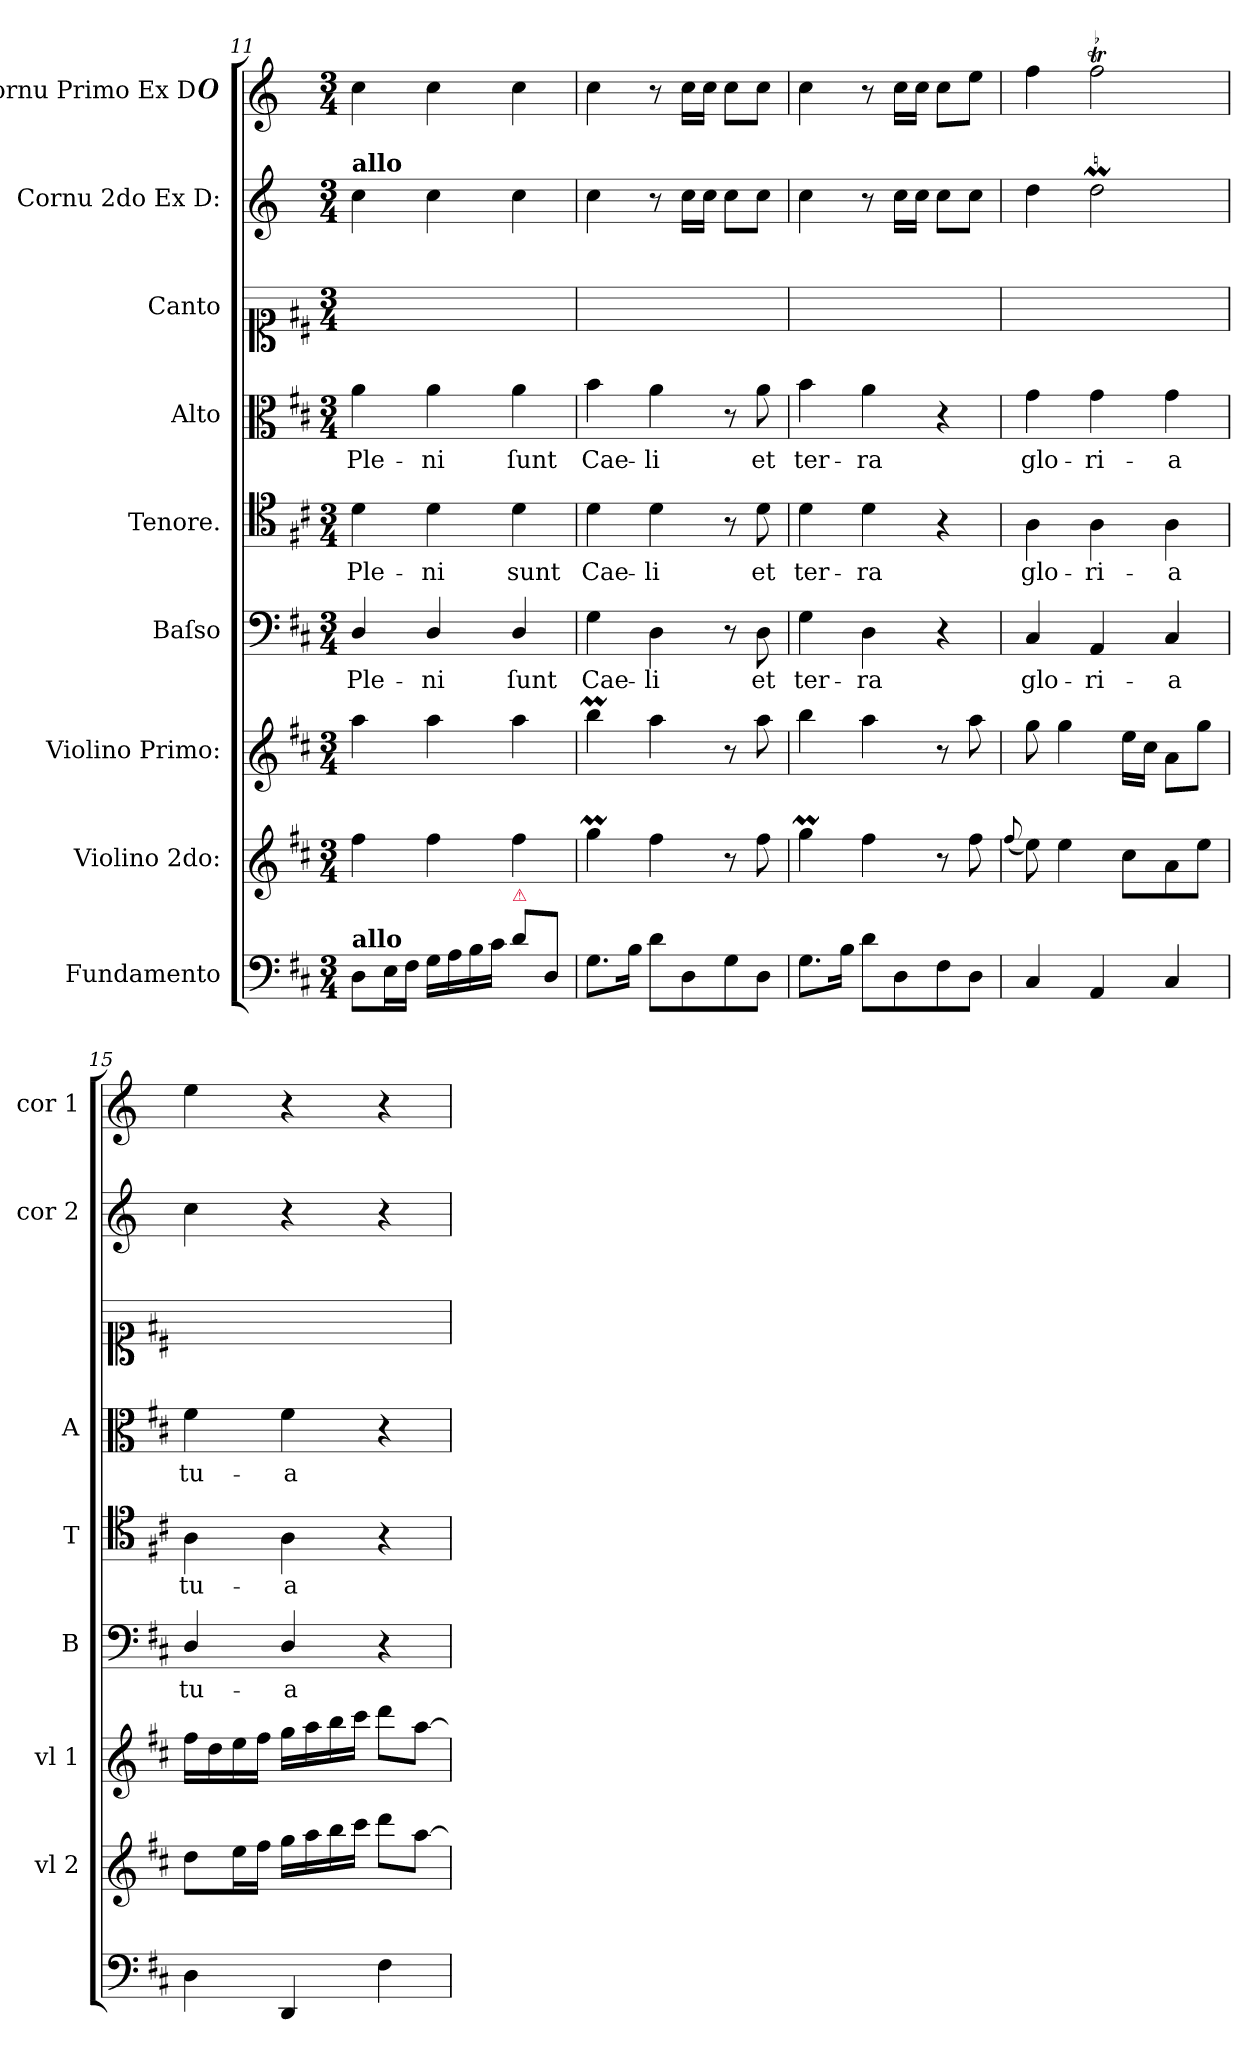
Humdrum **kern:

**kern	**kern	**kern	**kern	**text	**kern	**text	**kern	**text	**kern	**kern	**kern
*part9	*part8	*part7	*part6	*part6	*part5	*part5	*part4	*part4	*part3	*part2	*part1
*staff9	*staff8	*staff7	*staff6	*staff6	*staff5	*staff5	*staff4	*staff4	*staff3	*staff2	*staff1
*I"Fundamento	*I"Violino 2do:	*I"Violino Primo:	*I"Baſso	*	*I"Tenore.	*	*I"Alto	*	*I"Canto	*I"Cornu 2do Ex D:	*I"Cornu Primo Ex D#
*	*I'vl 2	*I'vl 1	*I'B	*	*I'T	*	*I'A	*	*	*I'cor 2	*I'cor 1
*clefF4	*clefG2	*clefG2	*clefF4	*	*clefC4	*	*clefC3	*	*clefC1	*clefG2	*clefG2
*	*	*	*	*	*	*	*	*	*	*ITrd-1c-2	*ITrd-1c-2
*k[f#c#]	*k[f#c#]	*k[f#c#]	*k[f#c#]	*	*k[f#c#]	*	*k[f#c#]	*	*k[f#c#]	*k[f#c#]	*k[f#c#]
*D:	*D:	*D:	*D:	*	*D:	*	*D:	*	*D:	*D:	*D:
*M3/4	*M3/4	*M3/4	*M3/4	*	*M3/4	*	*M3/4	*	*M3/4	*M3/4	*M3/4
=11	=11	=11	=11	=11	=11	=11	=11	=11	=11	=11	=11
!	!	!	!	!	!	!	!	!	!	!LO:TX:a:B:t=allo	!
!LO:TX:a:B:t=allo	!	!	!	!	!	!	!	!	!	!	!
8D\L	4ff#\	4aa\	4D/	Ple-	4d\	Ple-	4a\	Ple-	2.ryy	4dd\	4dd\
16E\L	.	.	.	.	.	.	.	.	.	.	.
16F#\JJ	.	.	.	.	.	.	.	.	.	.	.
16G\LL	4ff#\	4aa\	4D/	-ni	4d\	-ni	4a\	-ni	.	4dd\	4dd\
16A\	.	.	.	.	.	.	.	.	.	.	.
16B\	.	.	.	.	.	.	.	.	.	.	.
16c#\JJ	.	.	.	.	.	.	.	.	.	.	.
!LO:TX:a:color=crimson:t=⚠	!	!	!	!	!	!	!	!	!	!	!
8d\L	4ff#\	4aa\	4D/	ſunt	4d\	sunt	4a\	ſunt	.	4dd\	4dd\
8D/J	.	.	.	.	.	.	.	.	.	.	.
=12	=12	=12	=12	=12	=12	=12	=12	=12	=12	=12	=12
8.G\L	4ggM\	4bbM\	4G\	Cae-	4d\	Cae-	4b\	Cae-	2.ryy	4dd\	4dd\
16B\Jk	.	.	.	.	.	.	.	.	.	.	.
8d\L	4ff#\	4aa\	4D\	-li	4d\	-li	4a\	-li	.	8r	8r
8D\	.	.	.	.	.	.	.	.	.	16dd\LL	16dd\LL
.	.	.	.	.	.	.	.	.	.	16dd\JJ	16dd\JJ
8G\	8r	8r	8r	.	8r	.	8r	.	.	8dd\L	8dd\L
8D\J	8ff#\	8aa\	8D\	et	8d\	et	8a\	et	.	8dd\J	8dd\J
=13	=13	=13	=13	=13	=13	=13	=13	=13	=13	=13	=13
8.G\L	4ggM\	4bb\	4G\	ter-	4d\	ter-	4b\	ter-	2.ryy	4dd\	4dd\
16B\Jk	.	.	.	.	.	.	.	.	.	.	.
8d\L	4ff#\	4aa\	4D\	-ra	4d\	-ra	4a\	-ra	.	8r	8r
8D\	.	.	.	.	.	.	.	.	.	16dd\LL	16dd\LL
.	.	.	.	.	.	.	.	.	.	16dd\JJ	16dd\JJ
8F#\	8r	8r	4r	.	4r	.	4r	.	.	8dd\L	8dd\L
8D\J	8ff#\	8aa\	.	.	.	.	.	.	.	8dd\J	8ff#\J
=14	=14	=14	=14	=14	=14	=14	=14	=14	=14	=14	=14
.	(<8qqff#/	.	.	.	.	.	.	.	.	.	.
4C#/	8ee\)	8gg\	4C#/	glo-	4A\	glo-	4g\	glo-	2.ryy	4ee\	4gg\
.	4ee\	4gg\	.	.	.	.	.	.	.	.	.
4AA/	.	.	4AA/	-ri-	4A\	-ri-	4g\	-ri-	.	2eem\	2ggt\
.	8cc#\L	16ee\LL	.	.	.	.	.	.	.	.	.
.	.	16cc#\JJ	.	.	.	.	.	.	.	.	.
4C#/	8a\	8a\L	4C#/	-a	4A\	-a	4g\	-a	.	.	.
.	8ee\J	8gg\J	.	.	.	.	.	.	.	.	.
=15	=15	=15	=15	=15	=15	=15	=15	=15	=15	=15	=15
4D\	8dd\L	16ff#\LL	4D/	tu-	4A\	tu-	4f#\	tu-	2.ryy	4dd\	4ff#\
.	.	16dd\	.	.	.	.	.	.	.	.	.
.	16ee\L	16ee\	.	.	.	.	.	.	.	.	.
.	16ff#\JJ	16ff#\JJ	.	.	.	.	.	.	.	.	.
4DD/	16gg\LL	16gg\LL	4D/	-a	4A\	-a	4f#\	-a	.	4r	4r
.	16aa\	16aa\	.	.	.	.	.	.	.	.	.
.	16bb\	16bb\	.	.	.	.	.	.	.	.	.
.	16ccc#\JJ	16ccc#\JJ	.	.	.	.	.	.	.	.	.
4F#\	8ddd\L	8ddd\L	4r	.	4r	.	4r	.	.	4r	4r
.	[8aa\J	[8aa\J	.	.	.	.	.	.	.	.	.
=	=	=	=	=	=	=	=	=	=	=	=
*-	*-	*-	*-	*-	*-	*-	*-	*-	*-	*-	*-
